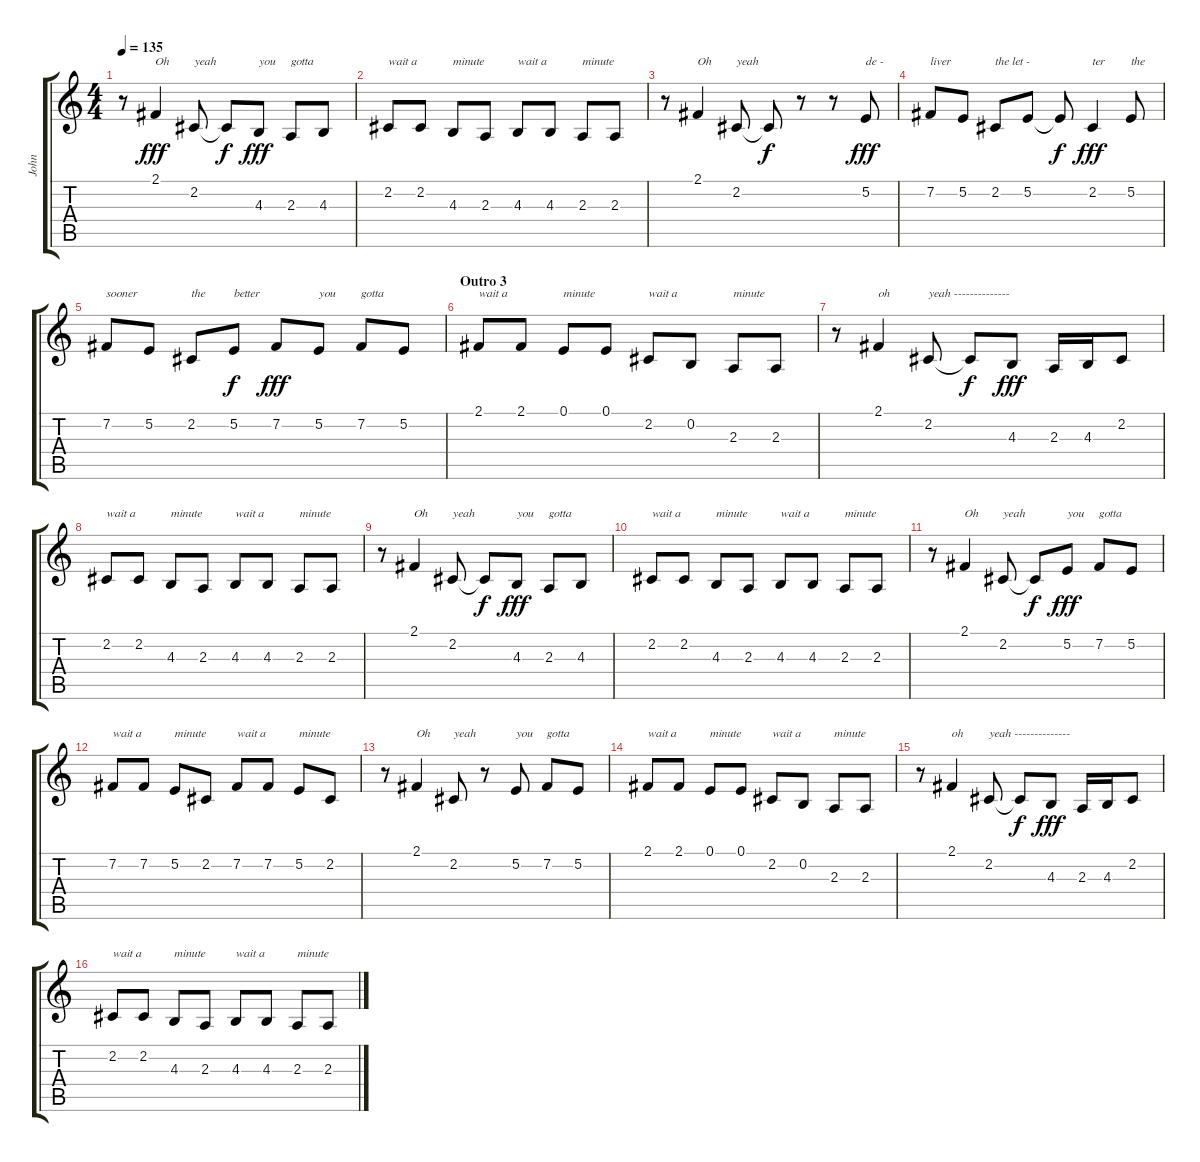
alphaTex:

\track ("John" "John") {instrument tenorsax}
\staff {score tabs}
\tuning (E4 B3 G3 D3 A2 E2) {hide}
\ts (4 4)
\tempo 135
\clef g2
\ks c
r.8{dy fff} 2.1.4{txt "Oh"} 2.2.8{txt "yeah"} 2.2{t}.8{dy f} 4.3.8{txt "you" dy fff} 2.3.8{txt "gotta"} 4.3.8 |
2.2.8{txt "wait a"} 2.2.8 4.3.8{txt "minute"} 2.3.8 4.3.8{txt "wait a"} 4.3.8 2.3.8{txt "minute"} 2.3.8 |
r.8 2.1.4{txt "Oh"} 2.2.8{txt "yeah"} 2.2{t}.8{dy f} r.8{txt " "} r.8{txt " "} 5.2.8{txt "de -" dy fff} |
7.2.8{txt "liver"} 5.2.8 2.2.8{txt "the let -"} 5.2.8 5.2{t}.8{dy f} 2.2.4{txt "ter" dy fff} 5.2.8{txt "the"} |
7.2.8{txt "sooner"} 5.2.8{txt " "} 2.2.8{txt "the"} 5.2.8{txt "better" dy f} 7.2.8{dy fff} 5.2.8{txt "you"} 7.2.8{txt "gotta"} 5.2.8 |
\section ("" "Outro 3")
2.1.8{txt "wait a"} 2.1.8 0.1.8{txt "minute"} 0.1.8 2.2.8{txt "wait a"} 0.2.8 2.3.8{txt "minute"} 2.3.8 |
r.8 2.1.4{txt "oh"} 2.2.8{txt "yeah --------------"} 2.2{t}.8{dy f} 4.3.8{dy fff} 2.3.16 4.3.16 2.2.8 |
2.2.8{txt "wait a"} 2.2.8 4.3.8{txt "minute"} 2.3.8 4.3.8{txt "wait a"} 4.3.8 2.3.8{txt "minute"} 2.3.8 |
r.8 2.1.4{txt "Oh"} 2.2.8{txt "yeah"} 2.2{t}.8{dy f} 4.3.8{txt "you" dy fff} 2.3.8{txt "gotta"} 4.3.8 |
2.2.8{txt "wait a"} 2.2.8 4.3.8{txt "minute"} 2.3.8 4.3.8{txt "wait a"} 4.3.8 2.3.8{txt "minute"} 2.3.8 |
r.8 2.1.4{txt "Oh"} 2.2.8{txt "yeah"} 2.2{t}.8{dy f} 5.2.8{txt "you" dy fff} 7.2.8{txt "gotta"} 5.2.8{txt " "} |
7.2.8{txt "wait a"} 7.2.8 5.2.8{txt "minute"} 2.2.8 7.2.8{txt "wait a"} 7.2.8 5.2.8{txt "minute"} 2.2.8 |
r.8 2.1.4{txt "Oh"} 2.2.8{txt "yeah"} r.8 5.2.8{txt "you"} 7.2.8{txt "gotta"} 5.2.8{txt " "} |
2.1.8{txt "wait a" volume 12} 2.1.8 0.1.8{txt "minute"} 0.1.8 2.2.8{txt "wait a"} 0.2.8 2.3.8{txt "minute"} 2.3.8 |
r.8 2.1.4{txt "oh" volume 10} 2.2.8{txt "yeah --------------"} 2.2{t}.8{dy f} 4.3.8{dy fff} 2.3.16 4.3.16 2.2.8 |
2.2.8{txt "wait a" volume 8} 2.2.8 4.3.8{txt "minute"} 2.3.8 4.3.8{txt "wait a"} 4.3.8 2.3.8{txt "minute"} 2.3.8
